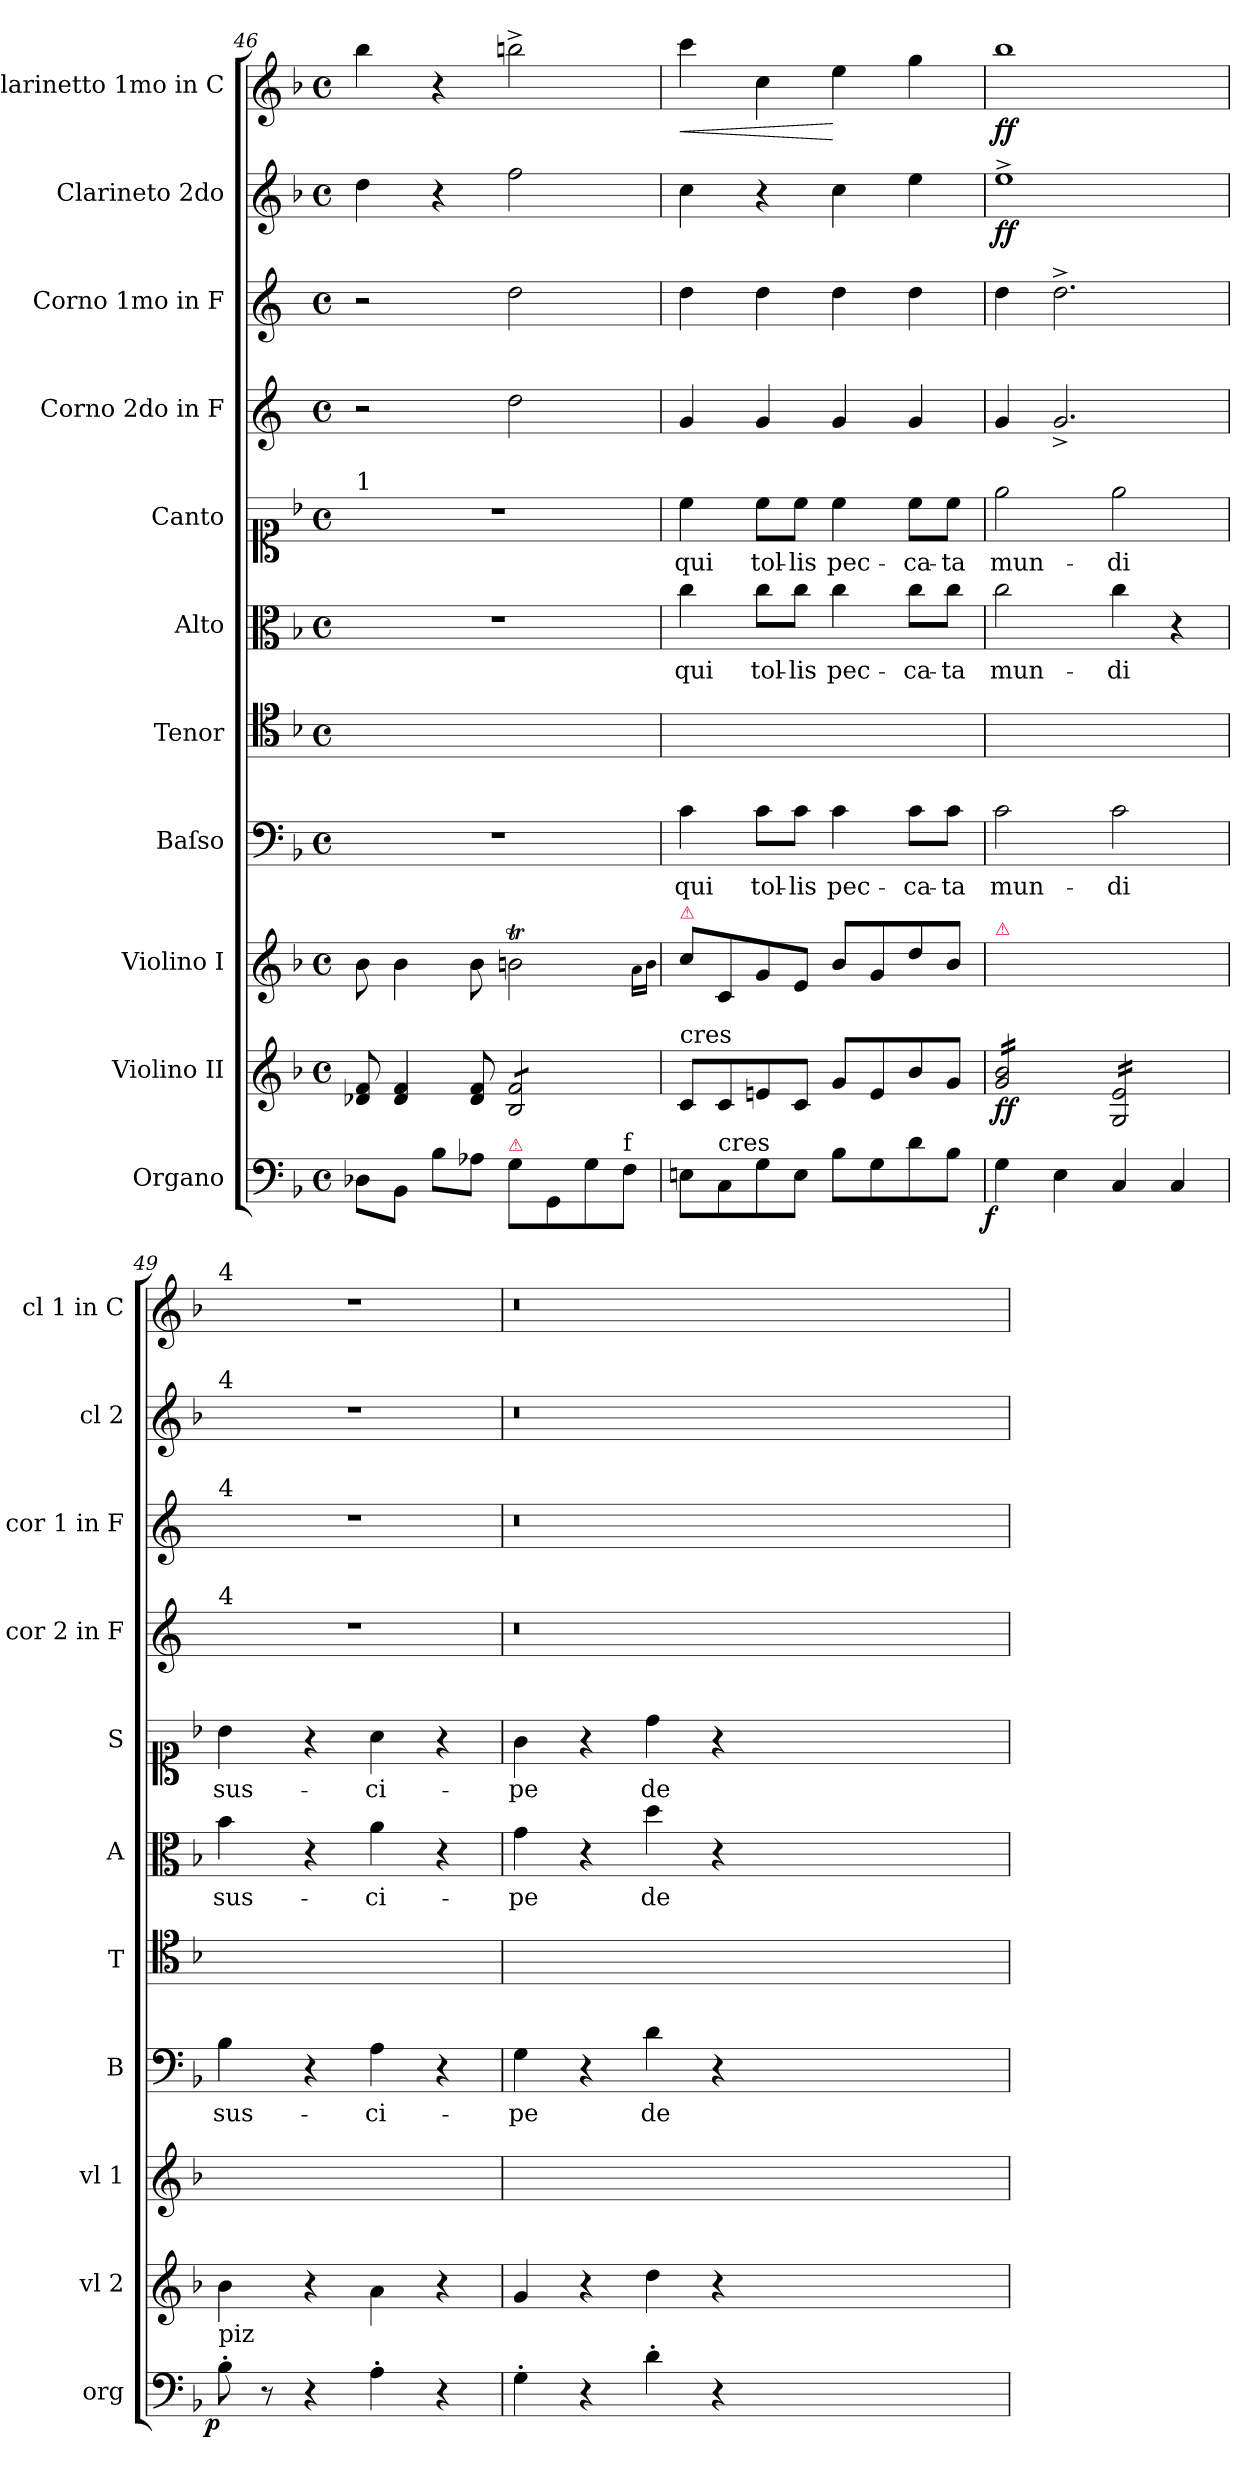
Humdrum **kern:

**kern	**dynam	**kern	**dynam	**kern	**kern	**text	**kern	**kern	**text	**kern	**text	**kern	**kern	**kern	**dynam	**kern	**dynam
*part11	*part11	*part10	*part10	*part9	*part8	*part8	*part7	*part6	*part6	*part5	*part5	*part4	*part3	*part2	*part2	*part1	*part1
*staff11	*staff11	*staff10	*staff10	*staff9	*staff8	*staff8	*staff7	*staff6	*staff6	*staff5	*staff5	*staff4	*staff3	*staff2	*staff2	*staff1	*staff1
*I"Organo	*	*I"Violino II	*	*I"Violino I	*I"Baſso	*	*I"Tenor	*I"Alto	*	*I"Canto	*	*I"Corno 2do in F	*I"Corno 1mo in F	*I"Clarineto 2do	*	*I"Clarinetto 1mo in C	*
*I'org	*	*I'vl 2	*	*I'vl 1	*I'B	*	*I'T	*I'A	*	*I'S	*	*I'cor 2 in F	*I'cor 1 in F	*I'cl 2	*	*I'cl 1 in C	*
*clefF4	*	*clefG2	*	*clefG2	*clefF4	*	*clefC4	*clefC3	*	*clefC1	*	*clefG2	*clefG2	*clefG2	*	*clefG2	*
*	*	*	*	*	*	*	*	*	*	*	*	*ITrd4c7	*ITrd4c7	*	*	*	*
*k[b-]	*	*k[b-]	*	*k[b-]	*k[b-]	*	*k[b-]	*k[b-]	*	*k[b-]	*	*k[b-]	*k[b-]	*k[b-]	*	*k[b-]	*
*F:	*	*F:	*	*F:	*F:	*	*F:	*F:	*	*F:	*	*	*	*F:	*	*F:	*
*M4/4	*	*M4/4	*	*M4/4	*M4/4	*	*M4/4	*M4/4	*	*M4/4	*	*M4/4	*M4/4	*M4/4	*	*M4/4	*
*met(c)	*	*met(c)	*	*met(c)	*met(c)	*	*met(c)	*met(c)	*	*met(c)	*	*met(c)	*met(c)	*met(c)	*	*met(c)	*
=46	=46	=46	=46	=46	=46	=46	=46	=46	=46	=46	=46	=46	=46	=46	=46	=46	=46
!	!	!	!	!	!	!	!	!	!	!LO:TX:a:t=1	!	!	!	!	!	!	!
8D-X\L	.	8d-X/ 8f/	.	8b-\	1r	.	1ryy	1r	.	1r	.	2r	2r	4dd\	.	4bb-\	.
8BB-\J	.	4d-/ 4f/	.	4b-\	.	.	.	.	.	.	.	.	.	.	.	.	.
8B-\L	.	.	.	.	.	.	.	.	.	.	.	.	.	4r	.	4r	.
8A-X\J	.	8d-/ 8f/	.	8b-\	.	.	.	.	.	.	.	.	.	.	.	.	.
!LO:TX:a:color=crimson:t=⚠	!	!	!	!	!	!	!	!	!	!	!	!	!	!	!	!	!
*	*	*tremolo	*	*	*	*	*	*	*	*	*	*	*	*	*	*	*
8G\L	.	8B-/ 8f/L	.	2bnt\	.	.	.	.	.	.	.	2g\	2g\	2ff\	.	2bbn^<\	.
8GG/	.	8B-/ 8f/	.	.	.	.	.	.	.	.	.	.	.	.	.	.	.
8G\	.	8B-/ 8f/	.	.	.	.	.	.	.	.	.	.	.	.	.	.	.
!LO:TX:a:t=f	!	!	!	!	!	!	!	!	!	!	!	!	!	!	!	!	!
8F\J	.	8B-/ 8f/J	.	.	.	.	.	.	.	.	.	.	.	.	.	.	.
*	*	*Xtremolo	*	*	*	*	*	*	*	*	*	*	*	*	*	*	*
.	.	.	.	16qqa\LL	.	.	.	.	.	.	.	.	.	.	.	.	.
.	.	.	.	16qqb\JJ	.	.	.	.	.	.	.	.	.	.	.	.	.
=47	=47	=47	=47	=47	=47	=47	=47	=47	=47	=47	=47	=47	=47	=47	=47	=47	=47
!	!	!	!	!LO:TX:a:color=crimson:t=⚠	!	!	!	!	!	!	!	!	!	!	!	!	!
!	!	!LO:TX:t=cres	!	!	!	!	!	!	!	!	!	!	!	!	!	!	!
!	!	!	!	!	!	!	!	!	!	!	!	!	!	!	!	!	!LO:HP:b
8En\L	.	8c/L	.	8cc\L	4c\	qui	1ryy	4cc\	qui	4cc\	qui	4c/	4g\	4cc\	.	4ccc\	<
!LO:TX:t=cres	!	!	!	!	!	!	!	!	!	!	!	!	!	!	!	!	!
8C\	.	8c/	.	8c/	.	.	.	.	.	.	.	.	.	.	.	.	.
8G\	.	8en/	.	8g/	8c\L	tol-	.	8cc\L	tol-	8cc\L	tol-	4c/	4g\	4r	.	4cc\	.
8E\J	.	8c/J	.	8e/J	8c\J	-lis	.	8cc\J	-lis	8cc\J	-lis	.	.	.	.	.	.
8B-\L	.	8g/L	.	8b-/L	4c\	pec-	.	4cc\	pec-	4cc\	pec-	4c/	4g\	4cc\	.	4ee\	[
8G\	.	8e/	.	8g/	.	.	.	.	.	.	.	.	.	.	.	.	.
8d\	.	8b-/	.	8dd/	8c\L	-ca-	.	8cc\L	-ca-	8cc\L	-ca-	4c/	4g\	4ee\	.	4gg\	.
8B-\J	.	8g/J	.	8b-/J	8c\J	-ta	.	8cc\J	-ta	8cc\J	-ta	.	.	.	.	.	.
=48	=48	=48	=48	=48	=48	=48	=48	=48	=48	=48	=48	=48	=48	=48	=48	=48	=48
!	!	!	!	!LO:TX:a:color=crimson:t=⚠	!	!	!	!	!	!	!	!	!	!	!	!	!
!	!LO:DY:rj	!	!	!	!	!	!	!	!	!	!	!	!	!	!	!	!
*	*	*tremolo	*	*	*	*	*	*	*	*	*	*	*	*	*	*	*
4G\	f	16g/ 16b-/LL	ff	1ryy	2c\	mun-	1ryy	2cc\	mun-	2ee\	mun-	4c/	4g\	1ee^<	ff	1bb-	ff
.	.	16g/ 16b-/	.	.	.	.	.	.	.	.	.	.	.	.	.	.	.
.	.	16g/ 16b-/	.	.	.	.	.	.	.	.	.	.	.	.	.	.	.
.	.	16g/ 16b-/	.	.	.	.	.	.	.	.	.	.	.	.	.	.	.
4E\	.	16g/ 16b-/	.	.	.	.	.	.	.	.	.	2.c^/	2.g^<\	.	.	.	.
.	.	16g/ 16b-/	.	.	.	.	.	.	.	.	.	.	.	.	.	.	.
.	.	16g/ 16b-/	.	.	.	.	.	.	.	.	.	.	.	.	.	.	.
.	.	16g/ 16b-/JJ	.	.	.	.	.	.	.	.	.	.	.	.	.	.	.
4C/	.	16G/ 16e/LL	.	.	2c\	-di	.	4cc\	-di	2ee\	-di	.	.	.	.	.	.
.	.	16G/ 16e/	.	.	.	.	.	.	.	.	.	.	.	.	.	.	.
.	.	16G/ 16e/	.	.	.	.	.	.	.	.	.	.	.	.	.	.	.
.	.	16G/ 16e/	.	.	.	.	.	.	.	.	.	.	.	.	.	.	.
4C/	.	16G/ 16e/	.	.	.	.	.	4r	.	.	.	.	.	.	.	.	.
.	.	16G/ 16e/	.	.	.	.	.	.	.	.	.	.	.	.	.	.	.
.	.	16G/ 16e/	.	.	.	.	.	.	.	.	.	.	.	.	.	.	.
.	.	16G/ 16e/JJ	.	.	.	.	.	.	.	.	.	.	.	.	.	.	.
*	*	*Xtremolo	*	*	*	*	*	*	*	*	*	*	*	*	*	*	*
=49	=49	=49	=49	=49	=49	=49	=49	=49	=49	=49	=49	=49	=49	=49	=49	=49	=49
!	!	!	!	!	!	!	!	!	!	!	!	!	!	!	!	!LO:TX:a:t=4	!
!	!	!	!	!	!	!	!	!	!	!	!	!	!	!LO:TX:a:t=4	!	!	!
!	!	!	!	!	!	!	!	!	!	!	!	!	!LO:TX:a:t=4	!	!	!	!
!	!	!	!	!	!	!	!	!	!	!	!	!LO:TX:a:t=4	!	!	!	!	!
!	!	!LO:TX:b:t=piz	!	!	!	!	!	!	!	!	!	!	!	!	!	!	!
!	!LO:DY:rj	!	!	!	!	!	!	!	!	!	!	!	!	!	!	!	!
8B-'\	p	4b-\	.	1ryy	4B-\	sus-	1ryy	4b-\	sus-	4b-\	sus-	1r	1r	1r	.	1r	.
8r	.	.	.	.	.	.	.	.	.	.	.	.	.	.	.	.	.
4r	.	4r	.	.	4r	.	.	4r	.	4r	.	.	.	.	.	.	.
4A'\	.	4a\	.	.	4A\	-ci-	.	4a\	-ci-	4a\	-ci-	.	.	.	.	.	.
4r	.	4r	.	.	4r	.	.	4r	.	4r	.	.	.	.	.	.	.
=50	=50	=50	=50	=50	=50	=50	=50	=50	=50	=50	=50	=50	=50	=50	=50	=50	=50
4G'\	.	4g/	.	1ryy	4G\	-pe	1ryy	4g\	-pe	4g\	-pe	0.r	0.r	0.r	.	0.r	.
4r	.	4r	.	.	4r	.	.	4r	.	4r	.	.	.	.	.	.	.
4d'\	.	4dd\	.	.	4d\	de-	.	4dd\	de-	4dd\	de-	.	.	.	.	.	.
4r	.	4r	.	.	4r	.	.	4r	.	4r	.	.	.	.	.	.	.
0ryy	.	0ryy	.	0ryy	0ryy	.	0ryy	0ryy	.	0ryy	.	.	.	.	.	.	.
=	=	=	=	=	=	=	=	=	=	=	=	=	=	=	=	=	=
*-	*-	*-	*-	*-	*-	*-	*-	*-	*-	*-	*-	*-	*-	*-	*-	*-	*-
